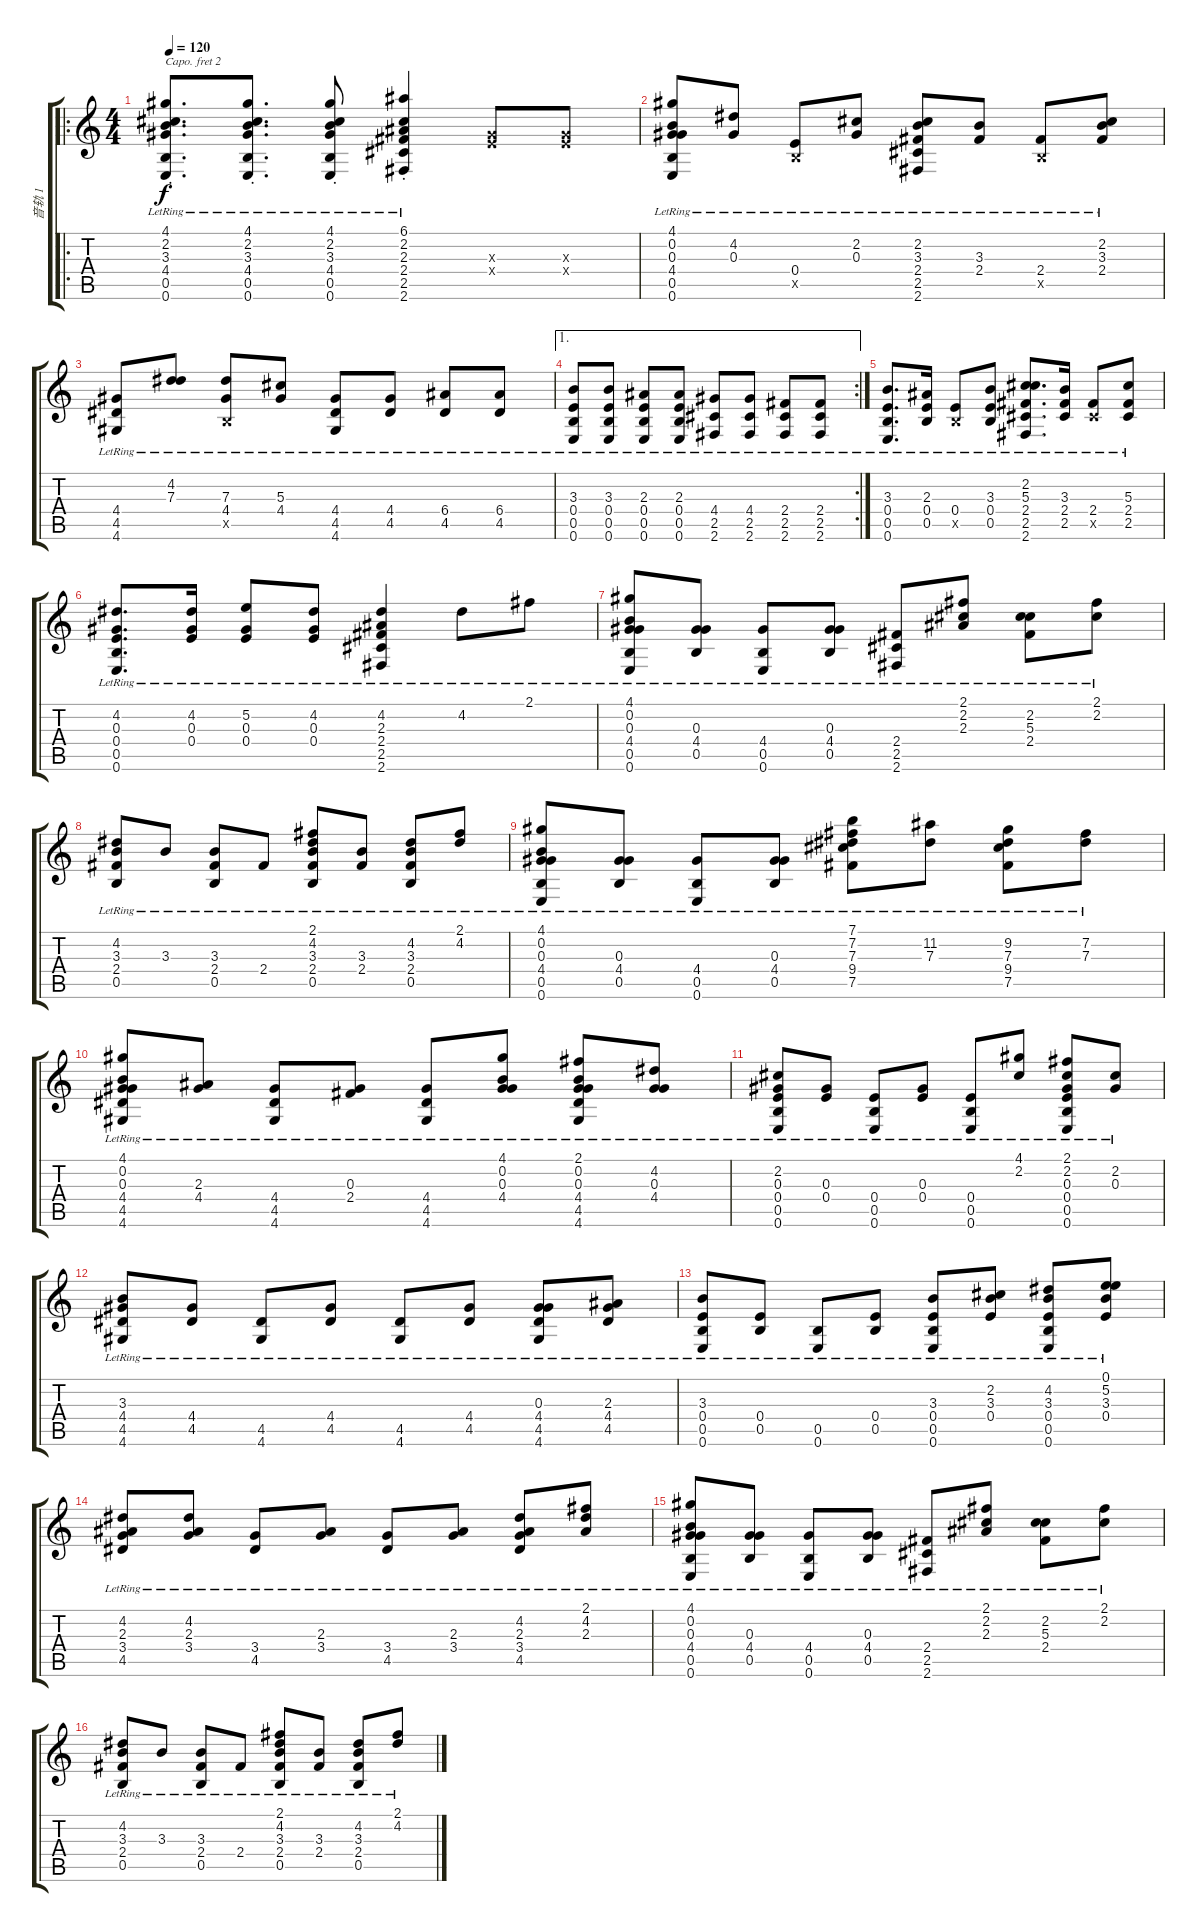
\track ("音轨 1" "音轨 1") {instrument acousticguitarsteel}
\staff {score tabs}
\capo 2
\tuning (D4 A3 Gb3 D3 A2 D2) {hide}
\ro
\ts (4 4)
\tempo 120
\clef g2
\ks c
(4.1{st lr} 2.2{st lr} 3.3{st lr} 4.4{st lr} 0.5{st lr} 0.6{st lr}).8{d dy f} (4.1{st lr} 2.2{st lr} 3.3{st lr} 4.4{st lr} 0.5{st lr} 0.6{st lr}).8{d} (4.1{st lr} 2.2{st lr} 3.3{st lr} 4.4{st lr} 0.5{st lr} 0.6{st lr}).8 (6.1{st lr} 2.2{st lr} 2.3{st lr} 2.4{st lr} 2.5{st lr} 2.6{st lr}).4 (0.3{x} 0.4{x}).8 (0.3{x} 0.4{x}).8 |
(4.1{lr} 0.2{lr} 0.3{lr} 4.4{lr} 0.5{lr} 0.6{lr}).8 (4.2{lr} 0.3{lr}).8 (0.4{lr} 0.5{x}).8 (2.2{lr} 0.3{lr}).8 (2.2{lr} 3.3{lr} 2.4{lr} 2.5{lr} 2.6{lr}).8 (3.3{lr} 2.4{lr}).8 (2.4{lr} 0.5{x}).8 (2.2{lr} 3.3{lr} 2.4{lr}).8 |
(4.4{lr} 4.5{lr} 4.6{lr}).8 (4.2{lr} 7.3{lr}).8 (7.3{lr} 4.4{lr} 0.5{x}).8 (5.3{lr} 4.4{lr}).8 (4.4{lr} 4.5{lr} 4.6{lr}).8 (4.4{lr} 4.5{lr}).8 (6.4{lr} 4.5{lr}).8 (6.4{lr} 4.5{lr}).8 |
\ae 1
\rc 2
(3.3{lr} 0.4{lr} 0.5{lr} 0.6{lr}).8 (3.3{lr} 0.4{lr} 0.5{lr} 0.6{lr}).8 (2.3{lr} 0.4{lr} 0.5{lr} 0.6{lr}).8 (2.3{lr} 0.4{lr} 0.5{lr} 0.6{lr}).8 (4.4{lr} 2.5{lr} 2.6{lr}).8 (4.4{lr} 2.5{lr} 2.6{lr}).8 (2.4{lr} 2.5{lr} 2.6{lr}).8 (2.4{lr} 2.5{lr} 2.6{lr}).8 |
(3.3{lr} 0.4{lr} 0.5{lr} 0.6{lr}).8{d} (2.3{lr} 0.4{lr} 0.5{lr}).16 (0.4{lr} 0.5{x}).8 (3.3{lr} 0.4{lr} 0.5{lr}).8 (2.2{lr} 5.3{lr} 2.4{lr} 2.5{lr} 2.6{lr}).8{d} (3.3{lr} 2.4{lr} 2.5{lr}).16 (2.4{lr} 2.5{x}).8 (5.3{lr} 2.4{lr} 2.5{lr}).8 |
(4.2{lr} 0.3{lr} 0.4{lr} 0.5{lr} 0.6{lr}).8{d} (4.2{lr} 0.3{lr} 0.4{lr}).16 (5.2{lr} 0.3{lr} 0.4{lr}).8 (4.2{lr} 0.3{lr} 0.4{lr}).8 (4.2{lr} 2.3{lr} 2.4{lr} 2.5{lr} 2.6{lr}).4 4.2{lr}.8 2.1{lr}.8 |
(4.1{lr} 0.2{lr} 0.3{lr} 4.4{lr} 0.5{lr} 0.6{lr}).8 (0.3{lr} 4.4{lr} 0.5{lr}).8 (4.4{lr} 0.5{lr} 0.6{lr}).8 (0.3{lr} 4.4{lr} 0.5{lr}).8 (2.4{lr} 2.5{lr} 2.6{lr}).8 (2.1{lr} 2.2{lr} 2.3{lr}).8 (2.2{lr} 5.3{lr} 2.4{lr}).8 (2.1{lr} 2.2{lr}).8 |
(4.2{lr} 3.3{lr} 2.4{lr} 0.5{lr}).8 3.3{lr}.8 (3.3{lr} 2.4{lr} 0.5{lr}).8 2.4{lr}.8 (2.1{lr} 4.2{lr} 3.3{lr} 2.4{lr} 0.5{lr}).8 (3.3{lr} 2.4{lr}).8 (4.2{lr} 3.3{lr} 2.4{lr} 0.5{lr}).8 (2.1{lr} 4.2{lr}).8 |
(4.1{lr} 0.2{lr} 0.3{lr} 4.4{lr} 0.5{lr} 0.6{lr}).8 (0.3{lr} 4.4{lr} 0.5{lr}).8 (4.4{lr} 0.5{lr} 0.6{lr}).8 (0.3{lr} 4.4{lr} 0.5{lr}).8 (7.1{lr} 7.2{lr} 7.3{lr} 9.4{lr} 7.5{lr}).8 (11.2{lr} 7.3{lr}).8 (9.2{lr} 7.3{lr} 9.4{lr} 7.5{lr}).8 (7.2{lr} 7.3{lr}).8 |
(4.1{lr} 0.2{lr} 0.3{lr} 4.4{lr} 4.5{lr} 4.6{lr}).8 (2.3{lr} 4.4{lr}).8 (4.4{lr} 4.5{lr} 4.6{lr}).8 (0.3{lr} 2.4{lr}).8 (4.4{lr} 4.5{lr} 4.6{lr}).8 (4.1{lr} 0.2{lr} 0.3{lr} 4.4{lr}).8 (2.1{lr} 0.2{lr} 0.3{lr} 4.4{lr} 4.5{lr} 4.6{lr}).8 (4.2{lr} 0.3{lr} 4.4{lr}).8 |
(2.2{lr} 0.3{lr} 0.4{lr} 0.5{lr} 0.6{lr}).8 (0.3{lr} 0.4{lr}).8 (0.4{lr} 0.5{lr} 0.6{lr}).8 (0.3{lr} 0.4{lr}).8 (0.4{lr} 0.5{lr} 0.6{lr}).8 (4.1{lr} 2.2{lr}).8 (2.1{lr} 2.2{lr} 0.3{lr} 0.4{lr} 0.5{lr} 0.6{lr}).8 (2.2{lr} 0.3{lr}).8 |
(3.3{lr} 4.4{lr} 4.5{lr} 4.6{lr}).8 (4.4{lr} 4.5{lr}).8 (4.5{lr} 4.6{lr}).8 (4.4{lr} 4.5{lr}).8 (4.5{lr} 4.6{lr}).8 (4.4{lr} 4.5{lr}).8 (0.3{lr} 4.4{lr} 4.5{lr} 4.6{lr}).8 (2.3{lr} 4.4{lr} 4.5{lr}).8 |
(3.3{lr} 0.4{lr} 0.5{lr} 0.6{lr}).8 (0.4{lr} 0.5{lr}).8 (0.5{lr} 0.6{lr}).8 (0.4{lr} 0.5{lr}).8 (3.3{lr} 0.4{lr} 0.5{lr} 0.6{lr}).8 (2.2{lr} 3.3{lr} 0.4{lr}).8 (4.2{lr} 3.3{lr} 0.4{lr} 0.5{lr} 0.6{lr}).8 (0.1{lr} 5.2{lr} 3.3{lr} 0.4{lr}).8 |
(4.2{lr} 2.3{lr} 3.4{lr} 4.5{lr}).8 (4.2{lr} 2.3{lr} 3.4{lr}).8 (3.4{lr} 4.5{lr}).8 (2.3{lr} 3.4{lr}).8 (3.4{lr} 4.5{lr}).8 (2.3{lr} 3.4{lr}).8 (4.2{lr} 2.3{lr} 3.4{lr} 4.5{lr}).8 (2.1{lr} 4.2{lr} 2.3{lr}).8 |
(4.1{lr} 0.2{lr} 0.3{lr} 4.4{lr} 0.5{lr} 0.6{lr}).8 (0.3{lr} 4.4{lr} 0.5{lr}).8 (4.4{lr} 0.5{lr} 0.6{lr}).8 (0.3{lr} 4.4{lr} 0.5{lr}).8 (2.4{lr} 2.5{lr} 2.6{lr}).8 (2.1{lr} 2.2{lr} 2.3{lr}).8 (2.2{lr} 5.3{lr} 2.4{lr}).8 (2.1{lr} 2.2{lr}).8 |
(4.2{lr} 3.3{lr} 2.4{lr} 0.5{lr}).8 3.3{lr}.8 (3.3{lr} 2.4{lr} 0.5{lr}).8 2.4{lr}.8 (2.1{lr} 4.2{lr} 3.3{lr} 2.4{lr} 0.5{lr}).8 (3.3{lr} 2.4{lr}).8 (4.2{lr} 3.3{lr} 2.4{lr} 0.5{lr}).8 (2.1{lr} 4.2{lr}).8
